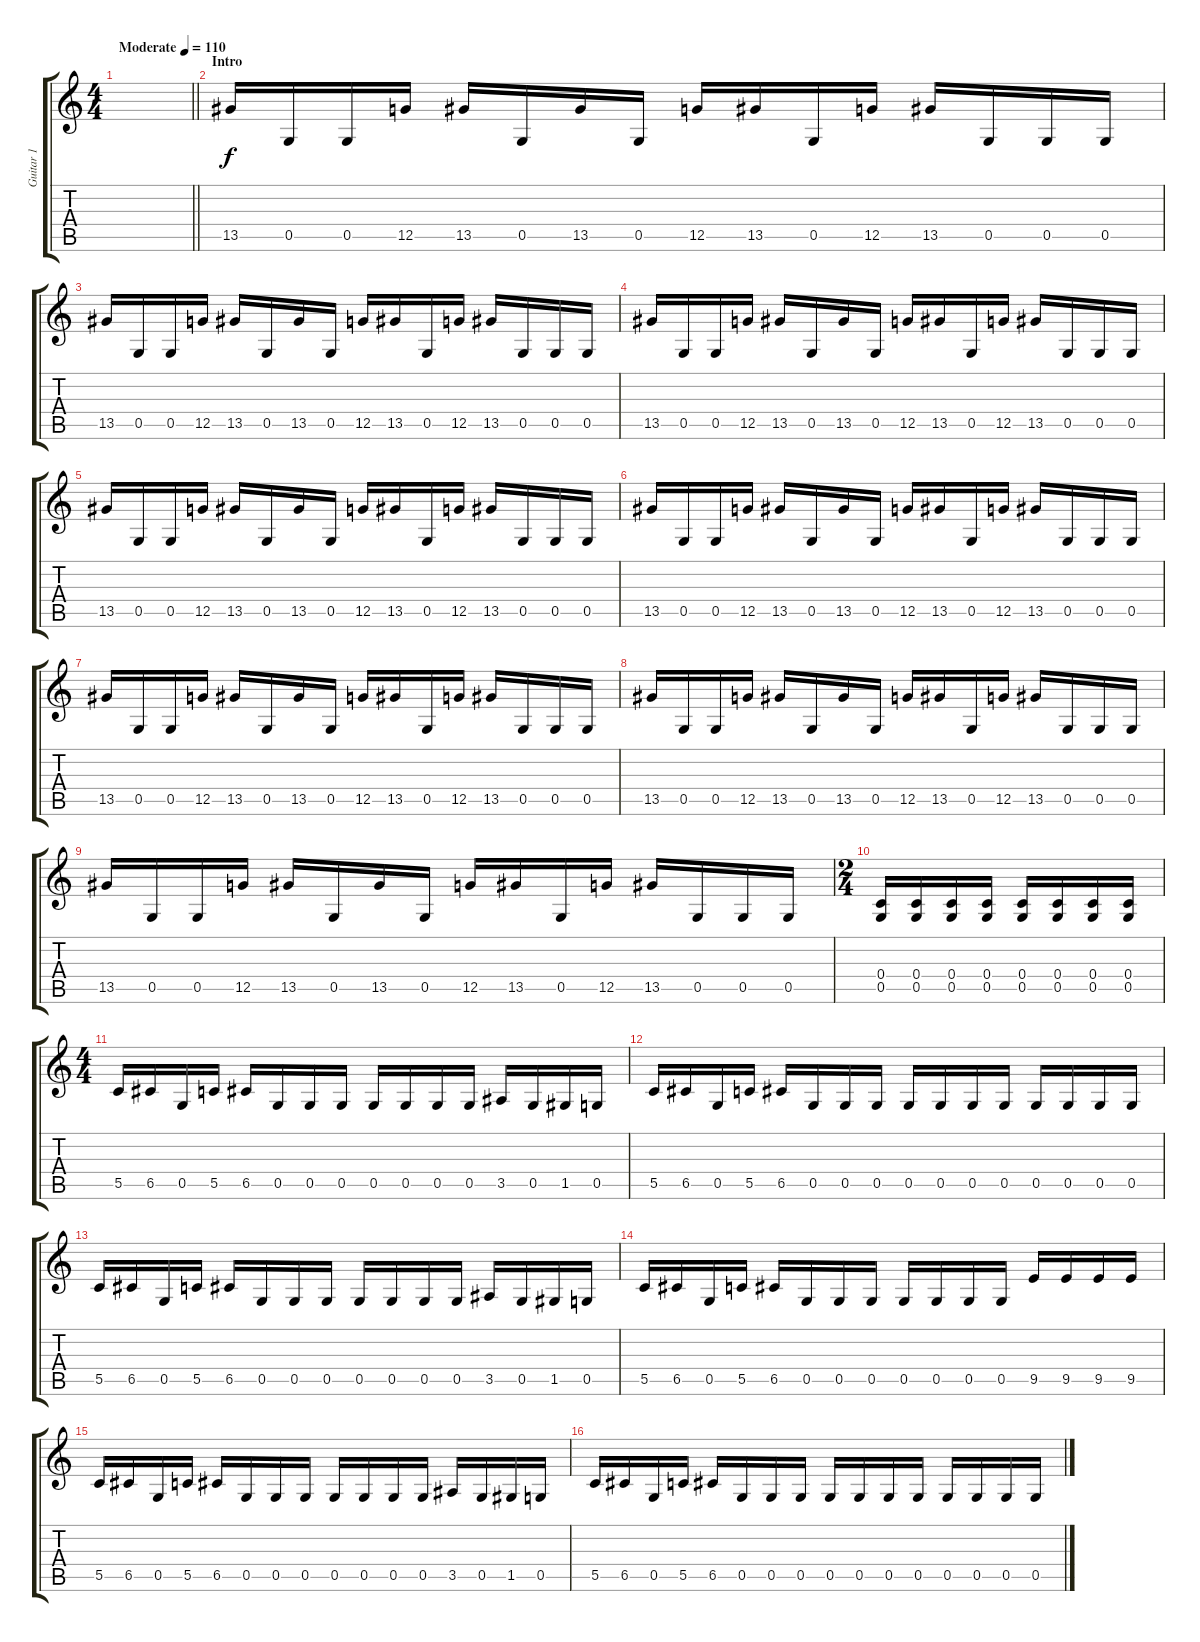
\track ("Guitar 1" "Guitar 1") {instrument distortionguitar}
\staff {score tabs}
\tuning (D4 A3 F3 C3 G2 D2) {hide}
\ts (4 4)
\tempo (110 "Moderate")
\clef g2
\barLineRight lightlight
\ks c
|
\section ("" "Intro")
13.5.16 0.5.16 0.5.16 12.5.16 13.5.16 0.5.16 13.5.16 0.5.16 12.5.16 13.5.16 0.5.16 12.5.16 13.5.16 0.5.16 0.5.16 0.5.16 |
13.5.16 0.5.16 0.5.16 12.5.16 13.5.16 0.5.16 13.5.16 0.5.16 12.5.16 13.5.16 0.5.16 12.5.16 13.5.16 0.5.16 0.5.16 0.5.16 |
13.5.16 0.5.16 0.5.16 12.5.16 13.5.16 0.5.16 13.5.16 0.5.16 12.5.16 13.5.16 0.5.16 12.5.16 13.5.16 0.5.16 0.5.16 0.5.16 |
13.5.16 0.5.16 0.5.16 12.5.16 13.5.16 0.5.16 13.5.16 0.5.16 12.5.16 13.5.16 0.5.16 12.5.16 13.5.16 0.5.16 0.5.16 0.5.16 |
13.5.16 0.5.16 0.5.16 12.5.16 13.5.16 0.5.16 13.5.16 0.5.16 12.5.16 13.5.16 0.5.16 12.5.16 13.5.16 0.5.16 0.5.16 0.5.16 |
13.5.16 0.5.16 0.5.16 12.5.16 13.5.16 0.5.16 13.5.16 0.5.16 12.5.16 13.5.16 0.5.16 12.5.16 13.5.16 0.5.16 0.5.16 0.5.16 |
13.5.16 0.5.16 0.5.16 12.5.16 13.5.16 0.5.16 13.5.16 0.5.16 12.5.16 13.5.16 0.5.16 12.5.16 13.5.16 0.5.16 0.5.16 0.5.16 |
13.5.16 0.5.16 0.5.16 12.5.16 13.5.16 0.5.16 13.5.16 0.5.16 12.5.16 13.5.16 0.5.16 12.5.16 13.5.16 0.5.16 0.5.16 0.5.16 |
\ts (2 4)
(0.4 0.5).16 (0.4 0.5).16 (0.4 0.5).16 (0.4 0.5).16 (0.4 0.5).16 (0.4 0.5).16 (0.4 0.5).16 (0.4 0.5).16 |
\ts (4 4)
5.5.16 6.5.16 0.5.16 5.5.16 6.5.16 0.5.16 0.5.16 0.5.16 0.5.16 0.5.16 0.5.16 0.5.16 3.5.16 0.5.16 1.5.16 0.5.16 |
5.5.16 6.5.16 0.5.16 5.5.16 6.5.16 0.5.16 0.5.16 0.5.16 0.5.16 0.5.16 0.5.16 0.5.16 0.5.16 0.5.16 0.5.16 0.5.16 |
5.5.16 6.5.16 0.5.16 5.5.16 6.5.16 0.5.16 0.5.16 0.5.16 0.5.16 0.5.16 0.5.16 0.5.16 3.5.16 0.5.16 1.5.16 0.5.16 |
5.5.16 6.5.16 0.5.16 5.5.16 6.5.16 0.5.16 0.5.16 0.5.16 0.5.16 0.5.16 0.5.16 0.5.16 9.5.16 9.5.16 9.5.16 9.5.16 |
5.5.16 6.5.16 0.5.16 5.5.16 6.5.16 0.5.16 0.5.16 0.5.16 0.5.16 0.5.16 0.5.16 0.5.16 3.5.16 0.5.16 1.5.16 0.5.16 |
5.5.16 6.5.16 0.5.16 5.5.16 6.5.16 0.5.16 0.5.16 0.5.16 0.5.16 0.5.16 0.5.16 0.5.16 0.5.16 0.5.16 0.5.16 0.5.16
